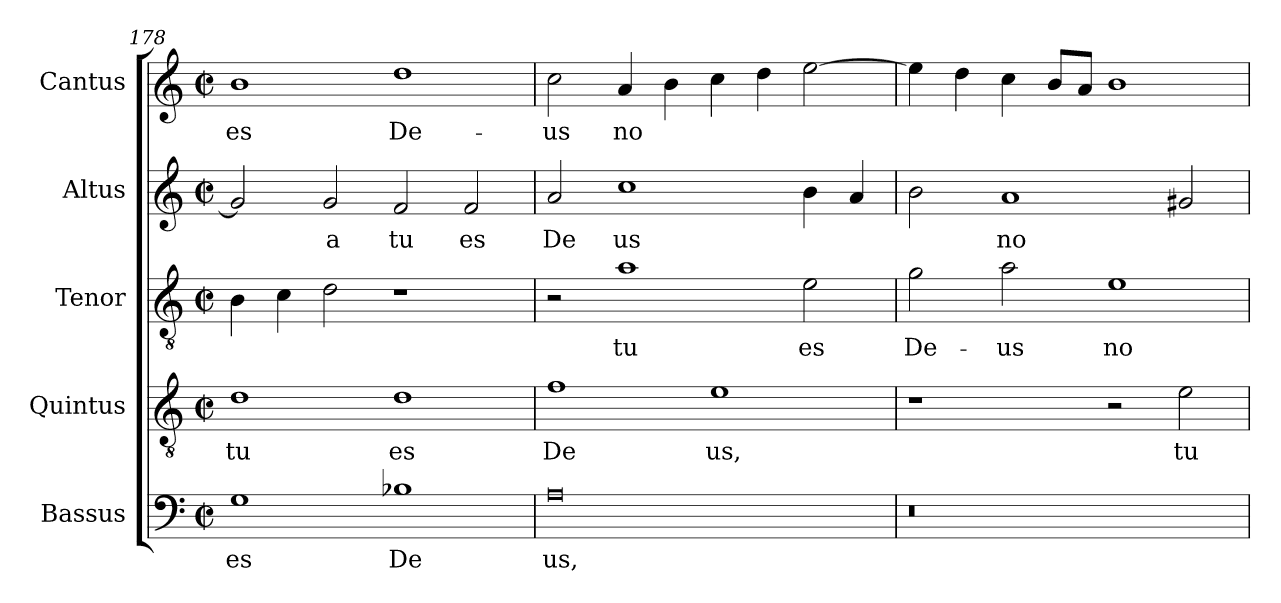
**kern	**text	**kern	**text	**kern	**text	**kern	**text	**kern	**text
*part5	*part5	*part4	*part4	*part3	*part3	*part2	*part2	*part1	*part1
*staff5	*staff5	*staff4	*staff4	*staff3	*staff3	*staff2	*staff2	*staff1	*staff1
*I"Bassus	*	*I"Quintus	*	*I"Tenor	*	*I"Altus	*	*I"Cantus	*
*clefF4	*	*clefGv2	*	*clefGv2	*	*clefG2	*	*clefG2	*
*	*	*	*	*	*	*k[]	*	*	*
*	*	*	*	*	*	*C:	*	*	*
*M2/2	*	*M2/2	*	*M2/2	*	*M2/2	*	*M2/2	*
*met(c|)	*	*met(c|)	*	*met(c|)	*	*met(c|)	*	*met(c|)	*
=178	=178	=178	=178	=178	=178	=178	=178	=178	=178
!	!LO:LY:b:cj	!	!LO:LY:b:cj	!	!	!	!	!	!LO:LY:b:cj
1G	es	1d	tu	4B\	.	2g/]	.	1b	es
.	.	.	.	4c\	.	.	.	.	.
!	!	!	!	!	!	!	!LO:LY:b:cj	!	!
.	.	.	.	2d\	.	2g/	a	.	.
!	!LO:LY:b:cj	!	!LO:LY:b:cj	!	!	!	!LO:LY:b:cj	!	!LO:LY:b:cj
1B-X	De	1d	es	1r	.	2f/	tu	1dd	De-
!	!	!	!	!	!	!	!LO:LY:b:cj	!	!
.	.	.	.	.	.	2f/	es	.	.
!!LO:PB:g=z
=179	=179	=179	=179	=179	=179	=179	=179	=179	=179
!	!LO:LY:b:cj	!	!LO:LY:b:cj	!	!	!	!LO:LY:b:cj	!	!LO:LY:b:cj
0A	us,	1f	De	2r	.	2a/	De	2cc\	-us
!	!	!	!	!	!LO:LY:b:cj	!	!LO:LY:b:cj	!	!LO:LY:b:cj
.	.	.	.	1a	tu	1cc	us	4a/	no
.	.	.	.	.	.	.	.	4b\	.
!	!	!	!LO:LY:b:cj	!	!	!	!	!	!
.	.	1e	us,	.	.	.	.	4cc\	.
.	.	.	.	.	.	.	.	4dd\	.
!	!	!	!	!	!LO:LY:b:cj	!	!	!	!
.	.	.	.	2e\	es	4b\	.	[>2ee\	.
.	.	.	.	.	.	4a/	.	.	.
=180	=180	=180	=180	=180	=180	=180	=180	=180	=180
!	!	!	!	!	!LO:LY:b:cj	!	!	!	!
0r	.	1r	.	2g\	De-	2b\	.	4ee\]	.
.	.	.	.	.	.	.	.	4dd\	.
!	!	!	!	!	!LO:LY:b:cj	!	!LO:LY:b:cj	!	!
.	.	.	.	2a\	-us	1a	no	4cc\	.
.	.	.	.	.	.	.	.	8b/L	.
.	.	.	.	.	.	.	.	8a/J	.
!	!	!	!	!	!LO:LY:b:cj	!	!	!	!
.	.	2r	.	1e	no-	.	.	1b	.
!	!	!	!LO:LY:b:cj	!	!	!	!	!	!
.	.	2e\	tu	.	.	2g#/	.	.	.
=	=	=	=	=	=	=	=	=	=
*-	*-	*-	*-	*-	*-	*-	*-	*-	*-
